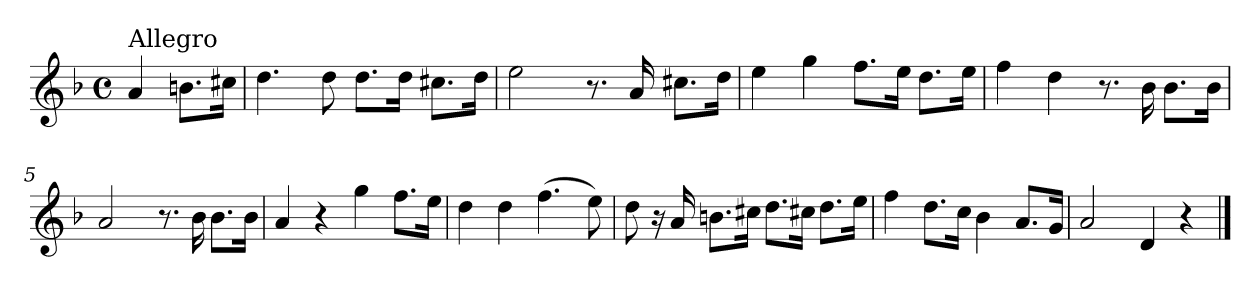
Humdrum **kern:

**kern
*part1
*staff1
*clefG2
*k[b-]
*d:
*M4/4
*met(c)
=
!LO:TX:a:t=Allegro
4a/
8.bn\L
16cc#X\Jk
=1
4.dd\
8dd\
8.dd\L
16dd\Jk
8.cc#X\L
16dd\Jk
=2
2ee\
8.r
16a/
8.cc#X\L
16dd\Jk
=3
4ee\
4gg\
8.ff\L
16ee\Jk
8.dd\L
16ee\Jk
=4
4ff\
4dd\
8.r
16b-\
8.b-\L
16b-\Jk
!!LO:LB:g=z
=5
2a/
8.r
16b-\
8.b-\L
16b-\Jk
=6
4a/
4r
4gg\
8.ff\L
16ee\Jk
=7
4dd\
4dd\
(>4.ff\
8ee\)
=8
8dd\
16r
16a/
8.bn\L
16cc#X\Jk
8.dd\L
16cc#X\Jk
8.dd\L
16ee\Jk
=9
4ff\
8.dd\L
16cc\Jk
4b-\
8.a/L
16g/Jk
!!LO:LB:g=z
=10
2a/
4d/
4r
==
*-
